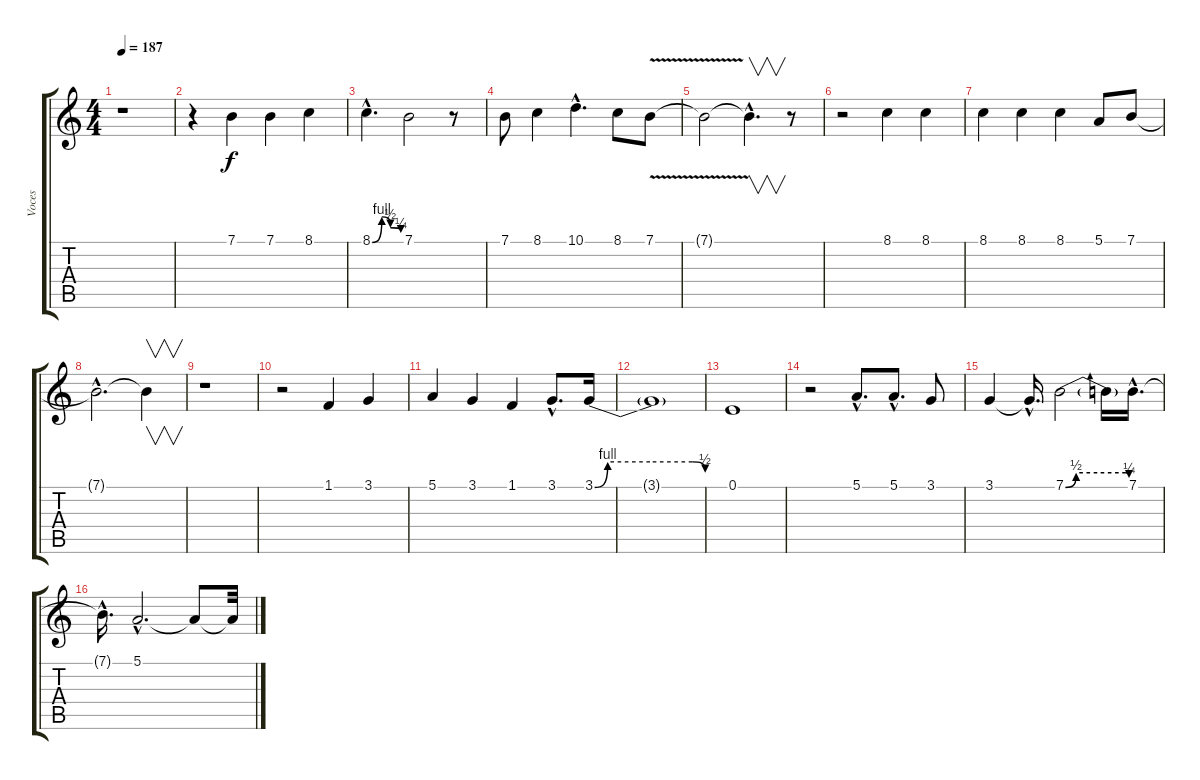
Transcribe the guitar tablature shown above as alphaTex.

\track ("Voces" "Voces") {instrument choiraahs}
\staff {score tabs}
\tuning (E4 B3 G3 D3 A2 E2) {hide}
\ts (4 4)
\tempo 187
\clef g2
\ks c
r.1{dy f} |
r.4 7.1.4 7.1.4 8.1.4 |
8.1{be (custom 0 0 20 4 38 2 60 1) hac}.4{d} 7.1.2 r.8 |
7.1.8 8.1.4 10.1{hac}.4{d} 8.1.8 7.1{v}.8 |
7.1{t}.2 7.1{hac t}.4{v d} r.8 |
r.2 8.1.4 8.1.4 |
8.1.4 8.1.4 8.1.4 5.1.8 7.1.8 |
7.1{hac t}.2{d} 7.1{t}.4{v} |
r.1 |
r.2 1.1.4 3.1.4 |
5.1.4 3.1.4 1.1.4 3.1{hac}.8{d} 3.1{be (custom 0 0 7 4 30 4 53 4 60 2)}.16 |
3.1{t}.1 |
0.1.1 |
r.2 5.1{hac}.8{d} 5.1{hac}.8{d} 3.1.8 |
3.1.4 3.1{hac t}.16{d} 7.1{be (custom 0 0 10 2 30 2 57 2 60 1)}.2 7.1{t}.16 7.1{hac}.16{d} |
7.1{hac t}.16{d} 5.1{hac}.2{d} 5.1{t}.8 5.1{t}.32
